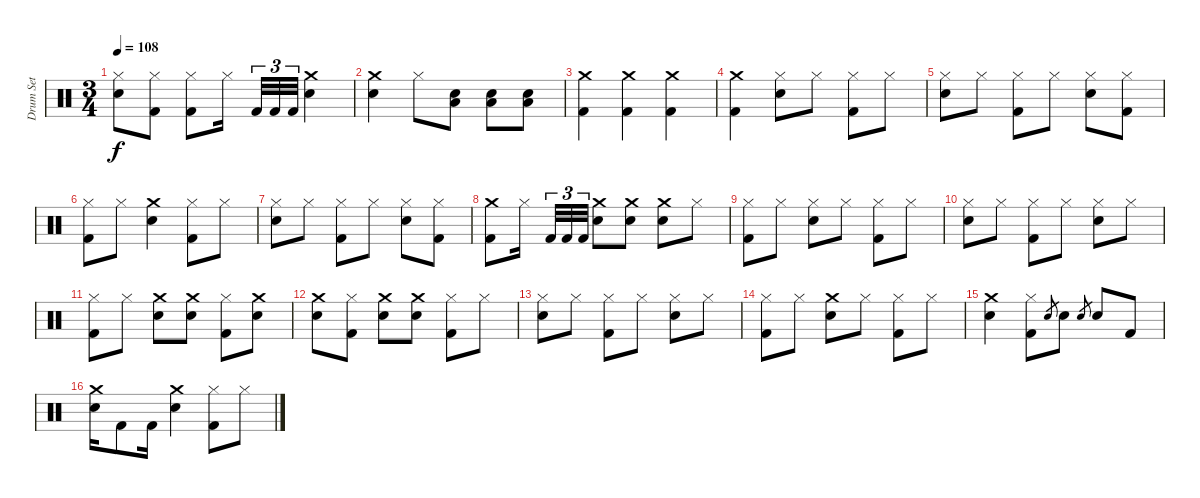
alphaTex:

\track ("Drum Set" "Drum Set") {instrument percussion}
\staff {score}
\articulation defaults
\ts (3 4)
\tempo 108
\clef neutral
\ks c
("Hi-Hat (closed)" "Snare (hit) 2").8{dy f} ("Hi-Hat (closed)" "Kick (hit) 2").8 ("Hi-Hat (closed)" "Kick (hit) 2").8 "Hi-Hat (closed)".16 "Kick (hit) 2".32{tu (3 2)} "Kick (hit) 2".32{tu (3 2)} "Kick (hit) 2".32{tu (3 2)} ("Crash medium (hit)" "Snare (hit) 2").4 |
("Crash medium (hit)" "Snare (hit) 2").4 "Hi-Hat (closed)".8 ("Snare (hit) 2" "Low Tom (hit)").8 ("Snare (hit) 2" "Low Tom (hit)").8 ("Snare (hit) 2" "Low Tom (hit)").8 |
("Crash medium (hit)" "Kick (hit) 2").4 ("Crash medium (hit)" "Kick (hit) 2").4 ("Crash medium (hit)" "Kick (hit) 2").4 |
("Crash medium (hit)" "Kick (hit) 2").4 ("Hi-Hat (closed)" "Snare (hit) 2").8 "Hi-Hat (closed)".8 ("Hi-Hat (closed)" "Kick (hit) 2").8 "Hi-Hat (closed)".8 |
("Hi-Hat (closed)" "Snare (hit) 2").8 "Hi-Hat (closed)".8 ("Hi-Hat (closed)" "Kick (hit) 2").8 "Hi-Hat (closed)".8 ("Hi-Hat (closed)" "Snare (hit) 2").8 ("Hi-Hat (closed)" "Kick (hit) 2").8 |
("Hi-Hat (closed)" "Kick (hit) 2").8 "Hi-Hat (closed)".8 ("Crash medium (hit)" "Snare (hit) 2").4 ("Hi-Hat (closed)" "Kick (hit) 2").8 "Hi-Hat (closed)".8 |
("Hi-Hat (closed)" "Snare (hit) 2").8 "Hi-Hat (closed)".8 ("Hi-Hat (closed)" "Kick (hit) 2").8 "Hi-Hat (closed)".8 ("Hi-Hat (closed)" "Snare (hit) 2").8 ("Hi-Hat (closed)" "Kick (hit) 2").8 |
("Crash medium (hit)" "Kick (hit) 2").8 "Hi-Hat (closed)".16 "Kick (hit) 2".32{tu (3 2)} "Kick (hit) 2".32{tu (3 2)} "Kick (hit) 2".32{tu (3 2)} ("Crash medium (hit)" "Snare (hit) 2").8 ("Crash medium (hit)" "Snare (hit) 2").8 ("Crash medium (hit)" "Snare (hit) 2").8 "Hi-Hat (closed)".8 |
("Hi-Hat (closed)" "Kick (hit) 2").8 "Hi-Hat (closed)".8 ("Hi-Hat (closed)" "Snare (hit) 2").8 "Hi-Hat (closed)".8 ("Hi-Hat (closed)" "Kick (hit) 2").8 "Hi-Hat (closed)".8 |
("Hi-Hat (closed)" "Snare (hit) 2").8 "Hi-Hat (closed)".8 ("Hi-Hat (closed)" "Kick (hit) 2").8 "Hi-Hat (closed)".8 ("Hi-Hat (closed)" "Snare (hit) 2").8 "Hi-Hat (closed)".8 |
("Hi-Hat (closed)" "Kick (hit) 2").8 "Hi-Hat (closed)".8 ("Crash medium (hit)" "Snare (hit) 2").8 ("Crash medium (hit)" "Snare (hit) 2").8 ("Hi-Hat (closed)" "Kick (hit) 2").8 ("Crash medium (hit)" "Snare (hit) 2").8 |
("Crash medium (hit)" "Snare (hit) 2").8 ("Hi-Hat (closed)" "Kick (hit) 2").8 ("Crash medium (hit)" "Snare (hit) 2").8 ("Crash medium (hit)" "Snare (hit) 2").8 ("Hi-Hat (closed)" "Kick (hit) 2").8 "Hi-Hat (closed)".8 |
("Hi-Hat (closed)" "Snare (hit) 2").8 "Hi-Hat (closed)".8 ("Hi-Hat (closed)" "Kick (hit) 2").8 "Hi-Hat (closed)".8 ("Hi-Hat (closed)" "Snare (hit) 2").8 "Hi-Hat (closed)".8 |
("Hi-Hat (closed)" "Kick (hit) 2").8 "Hi-Hat (closed)".8 ("Crash medium (hit)" "Snare (hit) 2").8 "Hi-Hat (closed)".8 ("Hi-Hat (closed)" "Kick (hit) 2").8 "Hi-Hat (closed)".8 |
("Crash medium (hit)" "Snare (hit) 2").4 ("Hi-Hat (closed)" "Kick (hit) 2").8 "Snare (hit) 2".8{gr} "Snare (hit) 2".8 "Snare (hit) 2".8{gr} "Snare (hit) 2".8 "Kick (hit) 2".8 |
("Crash medium (hit)" "Snare (hit) 2").16 "Kick (hit) 2".8 "Kick (hit) 2".16 ("Crash medium (hit)" "Snare (hit) 2").4 ("Hi-Hat (closed)" "Kick (hit) 2").8 "Hi-Hat (closed)".8
